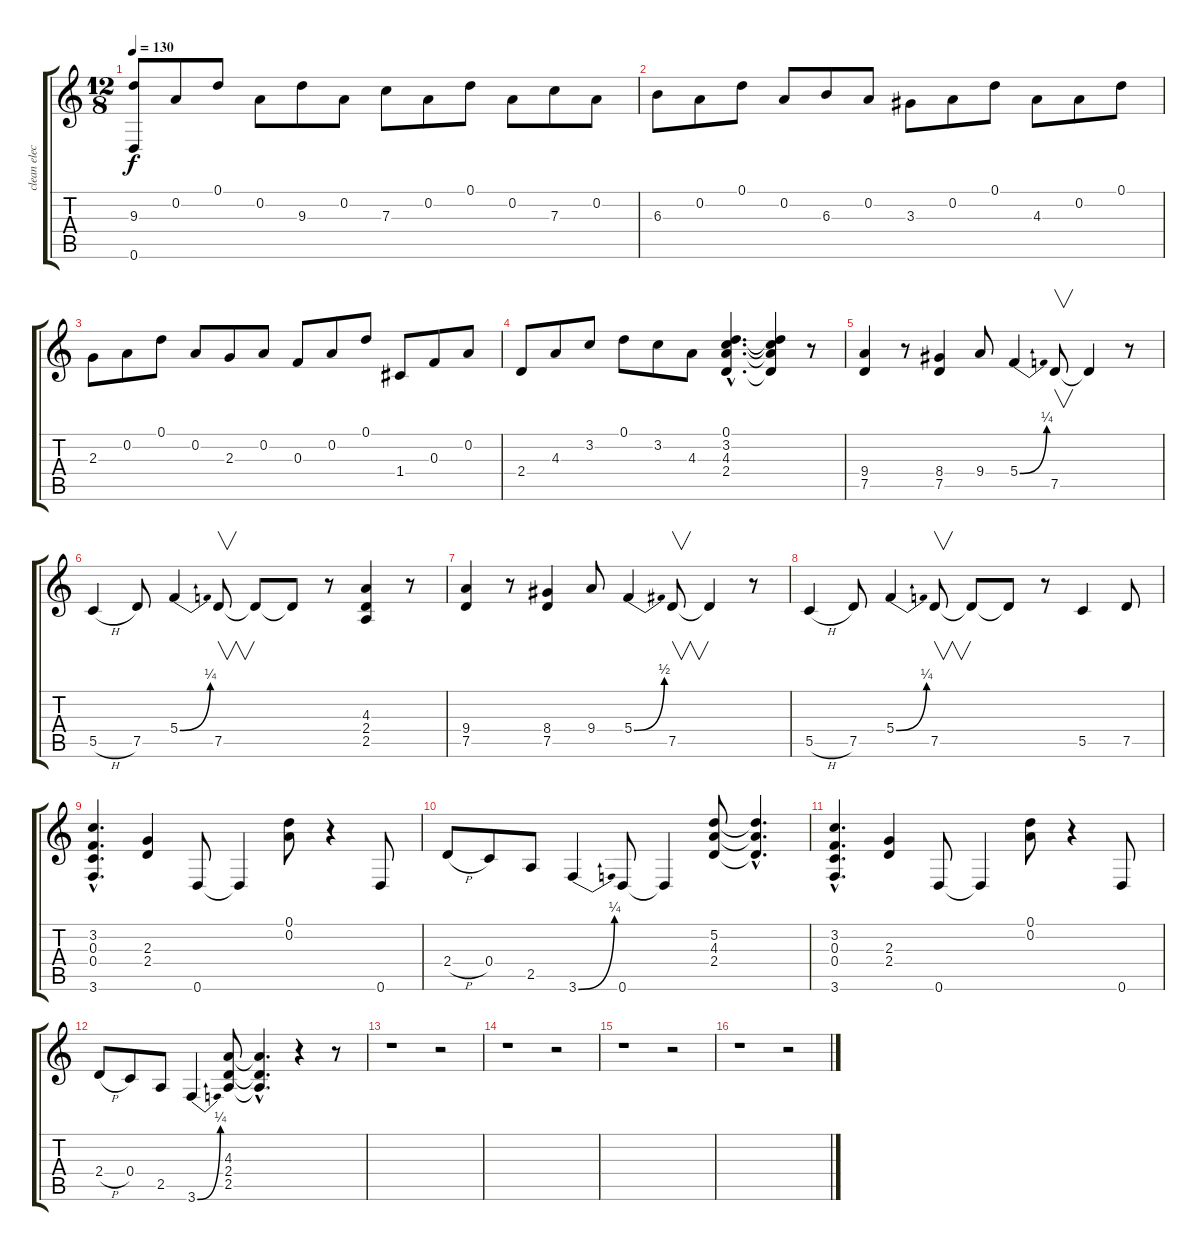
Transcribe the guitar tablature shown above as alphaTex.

\track ("clean electric" "clean elec") {instrument electricguitarclean}
\staff {score tabs}
\tuning (D4 A3 F3 C3 G2 D2) {hide}
\ts (12 8)
\tempo 130
\clef g2
\ks c
(9.3 0.6).8{dy f instrument electricguitarclean} 0.2.8 0.1.8 0.2.8 9.3.8 0.2.8 7.3.8 0.2.8 0.1.8 0.2.8 7.3.8 0.2.8 |
6.3.8 0.2.8 0.1.8 0.2.8 6.3.8 0.2.8 3.3.8 0.2.8 0.1.8 4.3.8 0.2.8 0.1.8 |
2.3.8 0.2.8 0.1.8 0.2.8 2.3.8 0.2.8 0.3.8 0.2.8 0.1.8 1.4.8 0.3.8 0.2.8 |
2.4.8 4.3.8 3.2.8 0.1.8 3.2.8 4.3.8 (0.1{hac} 3.2{hac} 4.3{hac} 2.4{hac}).4{d} (0.1{t} 3.2{t} 4.3{t} 2.4{t}).4 r.8 |
(9.4 7.5).4 r.8 (8.4 7.5).4 9.4.8 5.4{be (bend 0 0 60 1)}.4 7.5.8{v} 7.5{t}.4 r.8 |
5.5{h}.4 7.5.8 5.4{be (bend 0 0 60 1)}.4 7.5.8{v} 7.5{t}.8 7.5{t}.8 r.8 (4.3 2.4 2.5).4 r.8 |
(9.4 7.5).4 r.8 (8.4 7.5).4 9.4.8 5.4{be (bend 0 0 60 2)}.4 7.5.8{v} 7.5{t}.4 r.8 |
5.5{h}.4 7.5.8 5.4{be (bend 0 0 60 1)}.4 7.5.8{v} 7.5{t}.8 7.5{t}.8 r.8 5.5.4 7.5.8 |
(3.2{hac} 0.3{hac} 0.4{hac} 3.6{hac}).4{d} (2.3 2.4).4 0.6.8 0.6{t}.4 (0.1 0.2).8 r.4 0.6.8 |
2.4{h}.8 0.4.8 2.5.8 3.6{be (bend 0 0 60 1)}.4 0.6.8 0.6{t}.4 (5.2 4.3 2.4).8 (5.2{hac t} 4.3{hac t} 2.4{hac t}).4{d} |
(3.2{hac} 0.3{hac} 0.4{hac} 3.6{hac}).4{d} (2.3 2.4).4 0.6.8 0.6{t}.4 (0.1 0.2).8 r.4 0.6.8 |
2.4{h}.8 0.4.8 2.5.8 3.6{be (bend 0 0 60 1)}.4 (4.3 2.4 2.5).8 (4.3{hac t} 2.4{hac t} 2.5{hac t}).4{d} r.4 r.8 |
r.1 r.2 |
r.1 r.2 |
r.1 r.2 |
r.1 r.2
